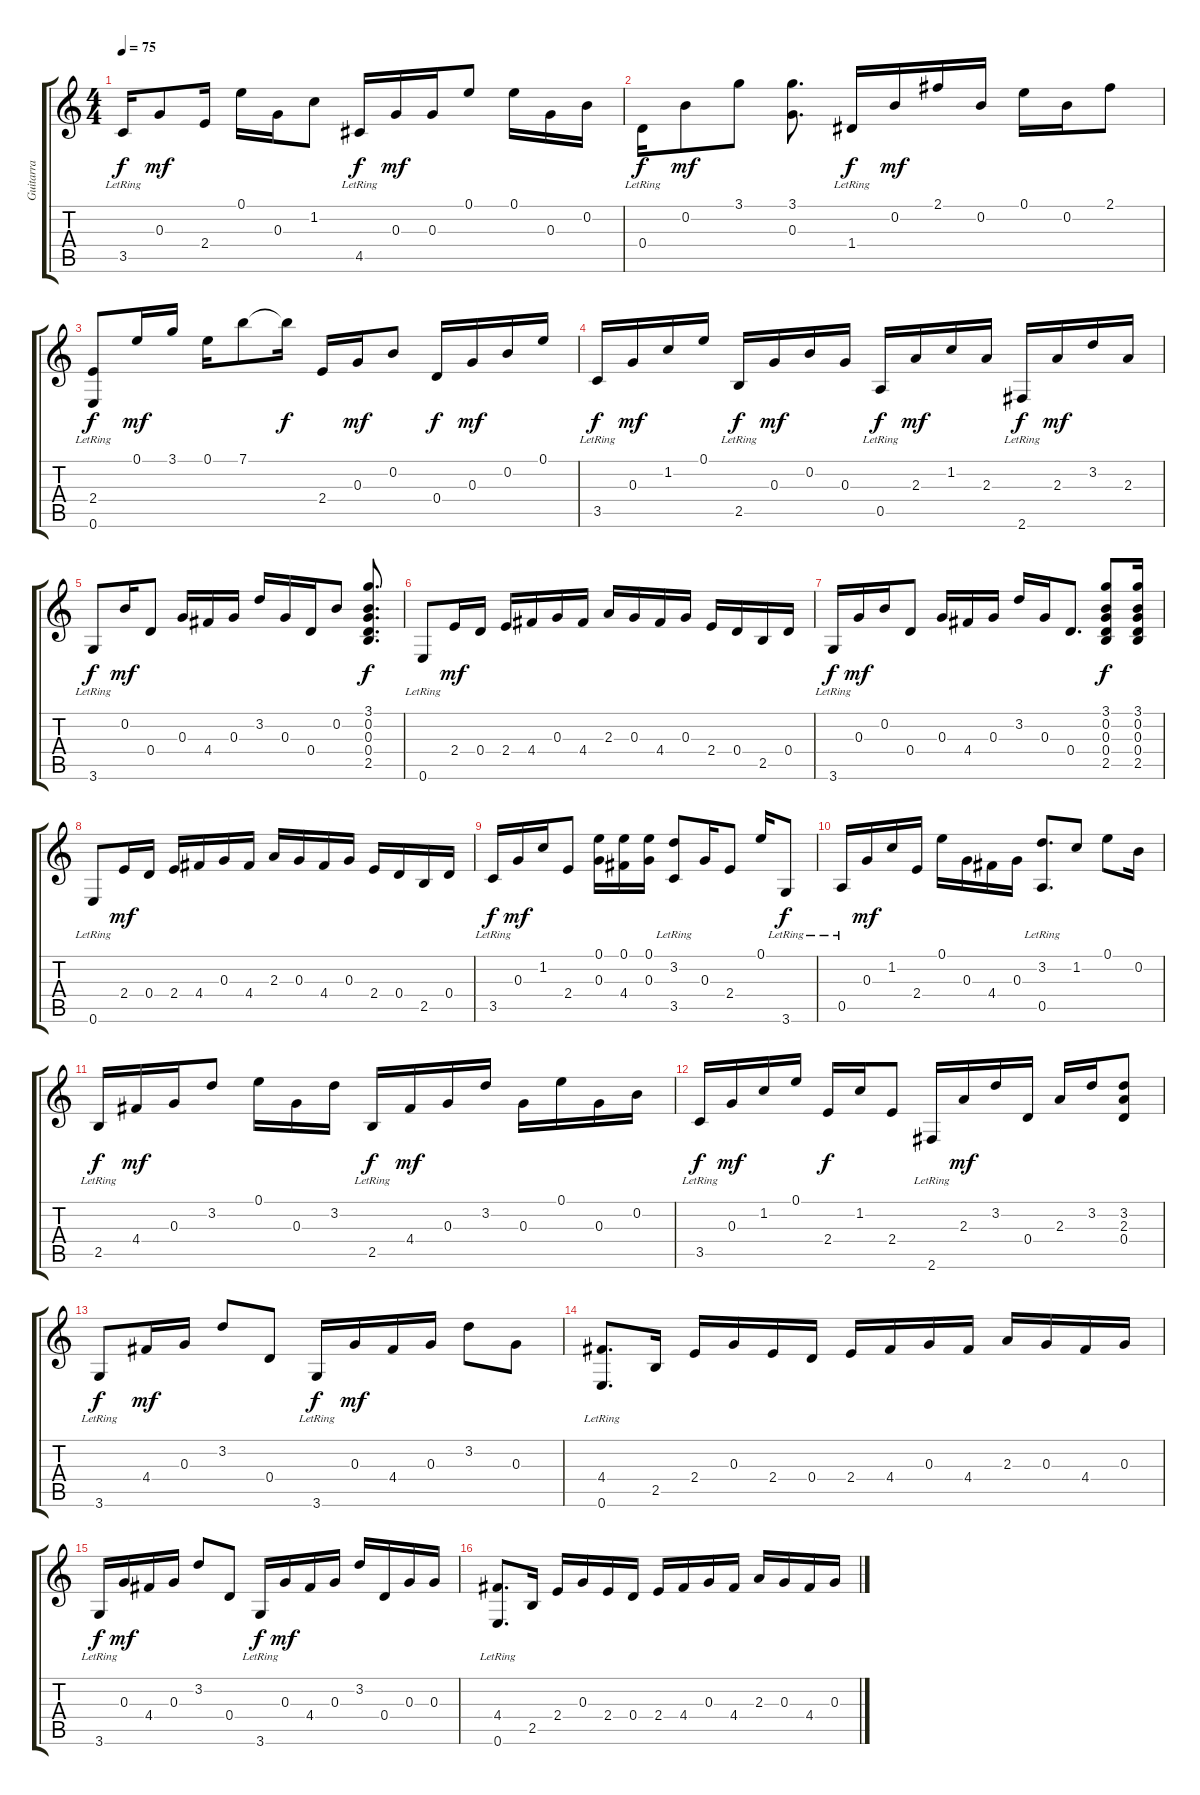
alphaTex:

\track ("Guitarra" "Guitarra") {instrument acousticguitarnylon}
\staff {score tabs}
\tuning (E4 B3 G3 D3 A2 E2) {hide}
\ts (4 4)
\tempo 75
\clef g2
\ks c
3.5{lr}.16{dy f} 0.3.8{dy mf} 2.4.16 0.1.16 0.3.16 1.2.8 4.5{lr}.16{dy f} 0.3.16{dy mf} 0.3.16 0.1.8 0.1.16 0.3.16 0.2.16 |
0.4{lr}.16{dy f} 0.2.8{dy mf} 3.1.8 (3.1 0.3).8{d} 1.4{lr}.16{dy f} 0.2.16{dy mf} 2.1.16 0.2.16 0.1.16 0.2.16 2.1.8 |
(2.4 0.6{lr}).8{dy f} 0.1.16{dy mf} 3.1.16 0.1.16 7.1.8 7.1{t}.16{dy f} 2.4.16 0.3.16{dy mf} 0.2.8 0.4.16{dy f} 0.3.16{dy mf} 0.2.16 0.1.16 |
3.5{lr}.16{dy f} 0.3.16{dy mf} 1.2.16 0.1.16 2.5{lr}.16{dy f} 0.3.16{dy mf} 0.2.16 0.3.16 0.5{lr}.16{dy f} 2.3.16{dy mf} 1.2.16 2.3.16 2.6{lr}.16{dy f} 2.3.16{dy mf} 3.2.16 2.3.16 |
3.6{lr}.8{dy f} 0.2.16{dy mf} 0.4.8 0.3.16 4.4.16 0.3.16 3.2.16 0.3.16 0.4.16 0.2.8 (3.1 0.2 0.3 0.4 2.5).8{d dy f} |
0.6{lr}.8 2.4.16{dy mf} 0.4.16 2.4.16 4.4.16 0.3.16 4.4.16 2.3.16 0.3.16 4.4.16 0.3.16 2.4.16 0.4.16 2.5.16 0.4.16 |
3.6{lr}.16{dy f} 0.3.16{dy mf} 0.2.16 0.4.8 0.3.16 4.4.16 0.3.16 3.2.16 0.3.16 0.4.8{d} (3.1 0.2 0.3 0.4 2.5).8{dy f} (3.1 0.2 0.3 0.4 2.5).16 |
0.6{lr}.8 2.4.16{dy mf} 0.4.16 2.4.16 4.4.16 0.3.16 4.4.16 2.3.16 0.3.16 4.4.16 0.3.16 2.4.16 0.4.16 2.5.16 0.4.16 |
3.5{lr}.16{dy f} 0.3.16{dy mf} 1.2.16 2.4.8 (0.1 0.3).16 (0.1 4.4).16 (0.1 0.3).16 (3.2 3.5{lr}).8 0.3.16 2.4.8 0.1.16 3.6{lr}.8{dy f} |
0.5{lr}.16 0.3.16{dy mf} 1.2.16 2.4.16 0.1.16 0.3.16 4.4.16 0.3.16 (3.2 0.5{lr}).8{d} 1.2.8 0.1.8 0.2.16 |
2.5{lr}.16{dy f} 4.4.16{dy mf} 0.3.16 3.2.8 0.1.16 0.3.16 3.2.16 2.5{lr}.16{dy f} 4.4.16{dy mf} 0.3.16 3.2.16 0.3.16 0.1.16 0.3.16 0.2.16 |
3.5{lr}.16{dy f} 0.3.16{dy mf} 1.2.16 0.1.16 2.4.16{dy f} 1.2.16 2.4.8 2.6{lr}.16 2.3.16{dy mf} 3.2.16 0.4.16 2.3.16 3.2.16 (3.2 2.3 0.4).8 |
3.6{lr}.8{dy f} 4.4.16{dy mf} 0.3.16 3.2.8 0.4.8 3.6{lr}.16{dy f} 0.3.16{dy mf} 4.4.16 0.3.16 3.2.8 0.3.8 |
(4.4 0.6{lr}).8{d} 2.5.16 2.4.16 0.3.16 2.4.16 0.4.16 2.4.16 4.4.16 0.3.16 4.4.16 2.3.16 0.3.16 4.4.16 0.3.16 |
3.6{lr}.16{dy f} 0.3.16{dy mf} 4.4.16 0.3.16 3.2.8 0.4.8 3.6{lr}.16{dy f} 0.3.16{dy mf} 4.4.16 0.3.16 3.2.16 0.4.16 0.3.16 0.3.16 |
(4.4 0.6{lr}).8{d} 2.5.16 2.4.16 0.3.16 2.4.16 0.4.16 2.4.16 4.4.16 0.3.16 4.4.16 2.3.16 0.3.16 4.4.16 0.3.16
